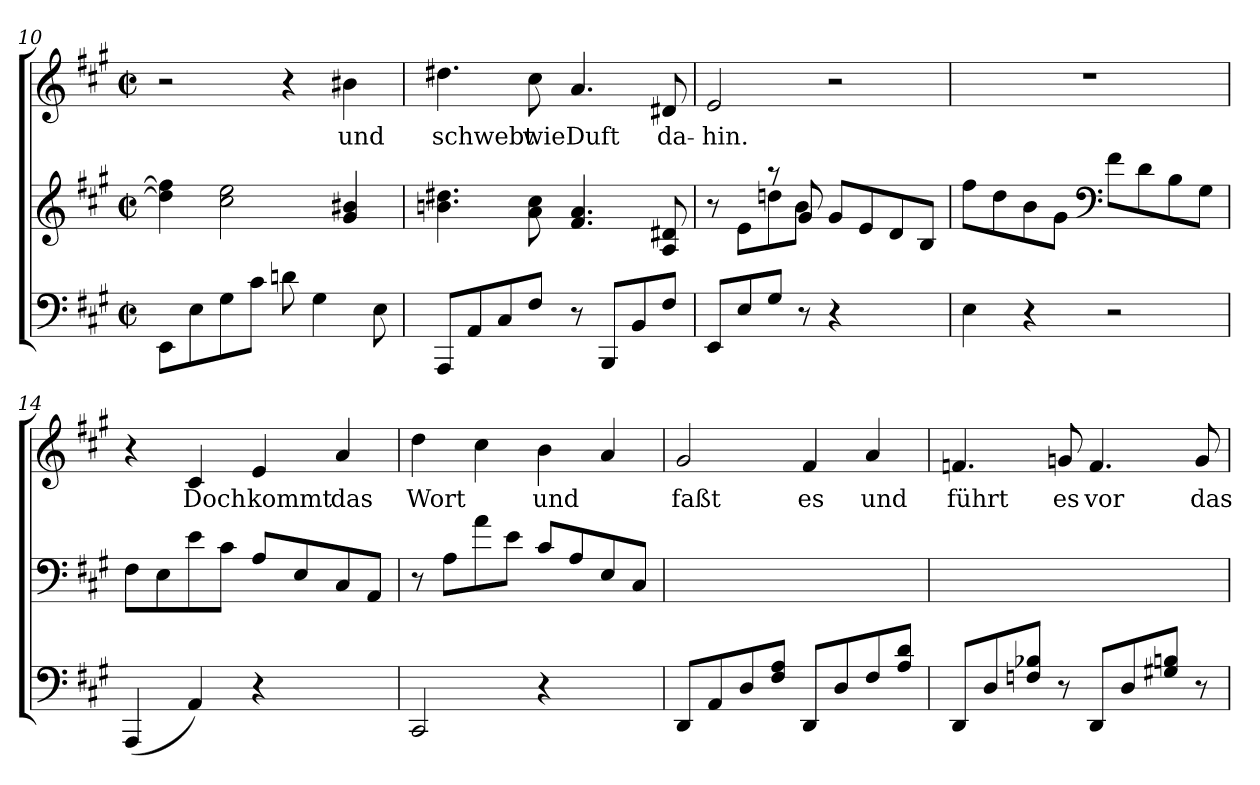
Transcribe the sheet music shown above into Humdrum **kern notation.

**kern	**kern	**kern	**text
*part2	*part2	*part1	*part1
*staff3	*staff2	*staff1	*staff1
*clefF4	*clefG2	*clefG2	*
*k[f#c#g#]	*k[f#c#g#]	*k[f#c#g#]	*
*M2/2	*M2/2	*M2/2	*
*met(c|)	*met(c|)	*met(c|)	*
=10	=10	=10	=10
8EE\L	4ff#]\ 4dd]\	2r	.
8E\	.	.	.
8G#\	2ee\ 2cc#\	.	.
8c#\J	.	.	.
8dn\	.	4r	.
4G#\	.	.	.
.	4b#X/ 4g#/	4b#X\	und
8E\	.	.	.
=11	=11	=11	=11
8AAA/L	4.dd#X\ 4.bn\	4.dd#X\	schwebt
8AA/	.	.	.
8C#/	.	.	.
8F#/J	8cc#\ 8a\	8cc#\	wie
8r	4.a/ 4.f#/	4.a/	Duft
8BBB/L	.	.	.
8BB/	.	.	.
8F#/J	8d#X/ 8A/	8d#X/	da-
=12	=12	=12	=12
*	*^	*	*
8EE/L	4ryy	8r	2e/	-hin.
8E/	.	8e\L	.	.
8G#/J	8r	8ddn\	.	.
8r	8g#/	8b\J	.	.
4r	2ryy	8g#\L	2r	.
.	.	8e\	.	.
4ryy	.	8d/	.	.
.	.	8B/J	.	.
*	*v	*v	*	*
=13	=13	=13	=13
4E\	8ff#\L	1r	.
.	8dd\	.	.
4r	8b\	.	.
.	8g#\J	.	.
*	*clefF4	*	*
2r	8f#\L	.	.
.	8d\	.	.
.	8B\	.	.
.	8G#\J	.	.
!!LO:LB:g=z
=14	=14	=14	=14
(<4AAA/	8F#\L	4r	.
.	8E\	.	.
4AA/)	8e\	4c#/	Doch
.	8c#\J	.	.
4r	8A\L	4e/	kommt
.	8E\	.	.
4ryy	8C#/	4a/	das
.	8AA/J	.	.
=15	=15	=15	=15
2CC#/	8r	4dd\	Wort
.	8A\L	.	.
.	8a\	4cc#\	.
.	8e\J	.	.
4r	8c#\L	4b\	und
.	8A\	.	.
4ryy	8E/	4a/	.
.	8C#/J	.	.
=16	=16	=16	=16
8DD/L	1ryy	2g#/	faßt
8AA/	.	.	.
8D/	.	.	.
8A\ 8F#\J	.	.	.
8DD/L	.	4f#/	es
8D/	.	.	.
8F#/	.	4a/	und
8A\ 8d\J	.	.	.
=17	=17	=17	=17
8DD/L	1ryy	4.fn/	führt
8D/	.	.	.
8B-X\ 8Fn\J	.	.	.
8r	.	8gn/	es
8DD/L	.	4.f/	vor
8D/	.	.	.
8Bn\ 8G#X\J	.	.	.
8r	.	8g/	das
=	=	=	=
*-	*-	*-	*-
